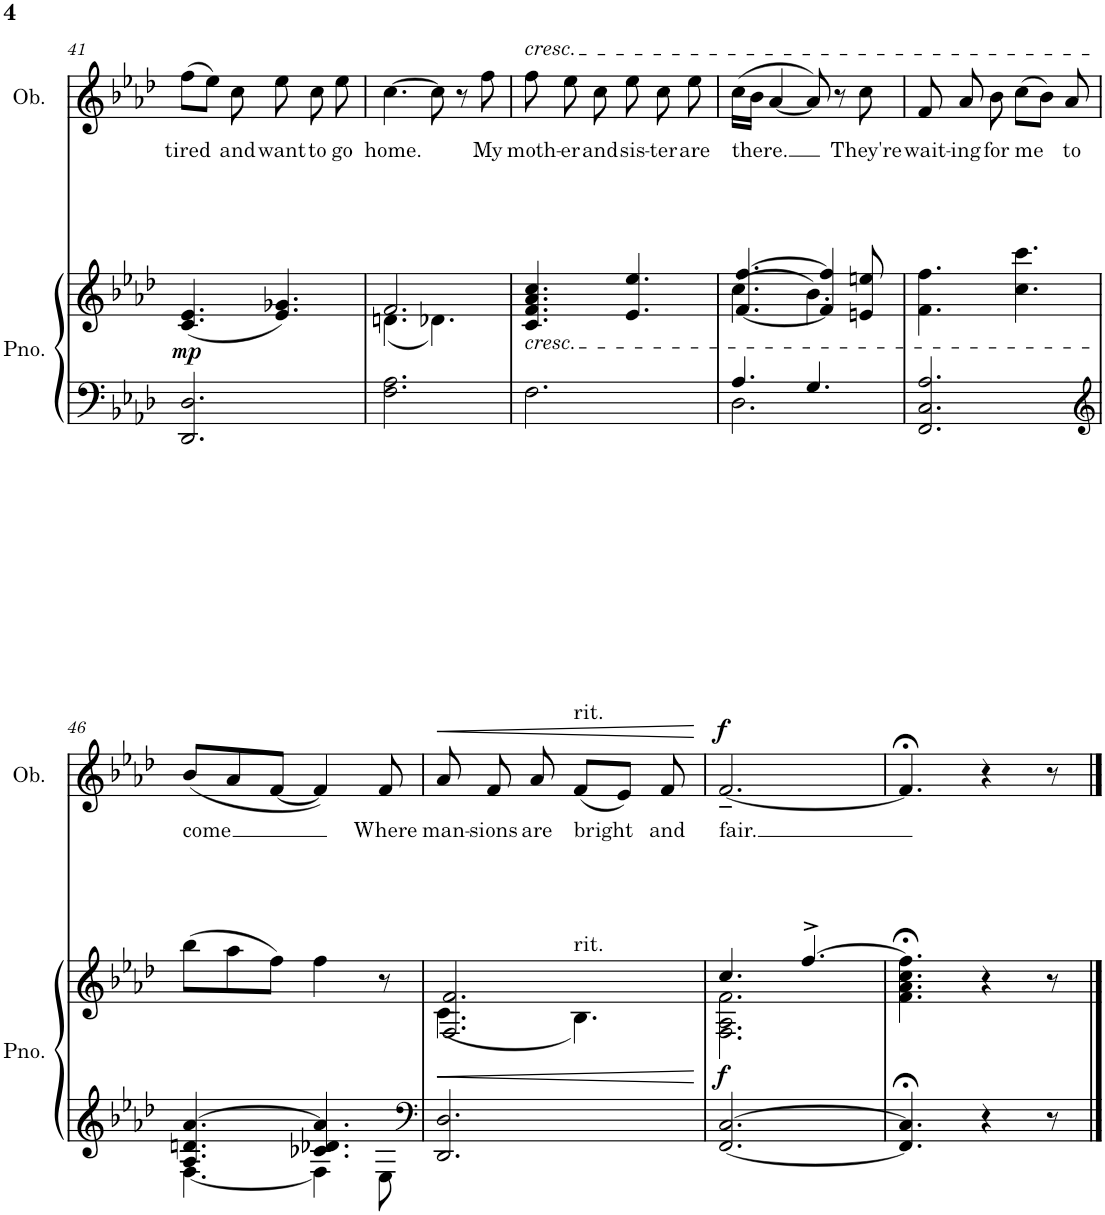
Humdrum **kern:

**kern	**kern	**dynam	**kern	**text	**dynam
*part2	*part2	*part2	*part1	*part1	*part1
*staff3	*staff2	*staff2/3	*staff1	*staff1	*staff1
*I"Piano	*	*	*I"Oboe	*	*
*I'Pno.	*	*	*I'Ob.	*	*
!!LO:PB:g=z
*clefF4	*clefG2	*	*clefG2	*	*
*k[b-e-a-d-]	*k[b-e-a-d-]	*	*k[b-e-a-d-]	*	*
*M6/8	*M6/8	*	*M6/8	*	*
=41	=41	=41	=41	=41	=41
!	!	!LO:DY:b	!	!LO:LY:b	!
2.DD-/ 2.D-/	(4.c/ 4.e-/	mp	(8ff\L	tired	.
.	.	.	8ee-\J)	.	.
!	!	!	!	!LO:LY:b	!
.	.	.	8cc\	and	.
!	!	!	!	!LO:LY:b	!
.	4.e-/ 4.g-X/)	.	8ee-\	want	.
!	!	!	!	!LO:LY:b	!
.	.	.	8cc\	to	.
!	!	!	!	!LO:LY:b	!
.	.	.	8ee-\	go	.
=42	=42	=42	=42	=42	=42
*	*^	*	*	*	*
!	!	!	!	!	!LO:LY:b	!
2.F\ 2.A-\	2.f/	(4.dn\	.	[4.cc\	home.	.
.	.	4.d-X\)	.	8cc\]	.	.
.	.	.	.	8r	.	.
!	!	!	!	!	!LO:LY:b	!
.	.	.	.	8ff\	My	.
*	*v	*v	*	*	*	*
=43	=43	=43	=43	=43	=43
!	!	!	!LO:TX:a:i:t=cresc.	!	!
!	!LO:TX:b:i:t=cresc.	!	!	!	!
!	!	!	!	!LO:LY:b	!
2.F\	4.c/ 4.f/ 4.a-/ 4.cc/	.	8ff\	moth-	.
!	!	!	!	!LO:LY:b	!
.	.	.	8ee-\	-er	.
!	!	!	!	!LO:LY:b	!
.	.	.	8cc\	and	.
!	!	!	!	!LO:LY:b	!
.	4.e-/ 4.ee-/	.	8ee-\	sis-	.
!	!	!	!	!LO:LY:b	!
.	.	.	8cc\	-ter	.
!	!	!	!	!LO:LY:b	!
.	.	.	8ee-\	are	.
=44	=44	=44	=44	=44	=44
*^	*^	*	*	*	*
!	!	!	!	!	!	!LO:LY:b	!
4.A-/	2.D-\	[<4.f/ [4.ff/	(>4.cc\	.	(16cc\LL	there.	.
.	.	.	.	.	16b-\JJ	.	.
.	.	.	.	.	[4a-/	.	.
4.G/	.	4f/] 4ff/]	4.b-\)	.	8a-/])	.	.
.	.	.	.	.	8r	.	.
!	!	!	!	!	!	!LO:LY:b	!
.	.	8en/ 8een/	.	.	8cc\	They're	.
*v	*v	*	*	*	*	*	*
*	*v	*v	*	*	*	*
=45	=45	=45	=45	=45	=45
!	!	!	!	!LO:LY:b	!
2.FF/ 2.C/ 2.A-/	4.f\ 4.ff\	.	8f/	wait-	.
!	!	!	!	!LO:LY:b	!
.	.	.	8a-/	-ing	.
!	!	!	!	!LO:LY:b	!
.	.	.	8b-\	for	.
!	!	!	!	!LO:LY:b	!
.	4.cc\ 4.ccc\	.	(8cc\L	me	.
.	.	.	8b-\J)	.	.
!	!	!	!	!LO:LY:b	!
.	.	.	8a-/	to	.
!!LO:LB:g=z
=46	=46	=46	=46	=46	=46
*clefG2	*	*	*	*	*
*^	*	*	*	*	*
!	!	!	!	!	!LO:LY:b	!
4.A-/ 4.dn/ [4.a-/	[4.F\	(8bb-\L	.	(8b-/L	come	.
.	.	8aa-\	.	8a-/	.	.
.	.	8ff\J)	.	[8f/J	.	.
4.c-X/ 4.d-X/ 4.a-/]	4F\]	4ff\	.	4f/])	.	.
!	!	!	!	!	!LO:LY:b	!
.	8E-\	8r	.	8f/	Where	.
*v	*v	*	*	*	*	*
=47	=47	=47	=47	=47	=47
*clefF4	*	*	*	*	*
*^	*	*	*	*	*
!	!	!	!LO:HP:b	!	!LO:LY:b	!LO:HP:b
*v	*v	*^	*	*	*	*
2.DD-/ 2.D-/	2.F/ 2.f/	(4.c\	<	8a-/	man-	<
!	!	!	!	!	!LO:LY:b	!
.	.	.	.	8f/	-sions	.
!	!	!	!	!	!LO:LY:b	!
.	.	.	.	8a-/	are	.
!	!	!	!	!LO:TX:a:t=rit.	!	!
!	!	!LO:TX:a:t=rit.	!	!	!	!
!	!	!	!	!	!LO:LY:b	!
.	.	4.B-\)	.	(8f/L	bright	.
.	.	.	.	8e-/J)	.	.
!	!	!	!	!	!LO:LY:b	!
.	.	.	.	8f/	and	.
*	*v	*v	*	*	*	*
.	.	[	.	.	[
=48	=48	=48	=48	=48	=48
*	*^	*	*	*	*
!	!	!	!LO:DY:b	!	!LO:LY:b	!LO:DY:a
[2.FF/ [2.C/	4.cc/	2.F\ 2.A-\ 2.f\	f	[2.f~/	fair.	f
.	[4.ff^/	.	.	.	.	.
*	*v	*v	*	*	*	*
=49	=49	=49	=49	=49	=49
4.FF/];< 4.C/];<	4.f\;< 4.a-\;< 4.cc\;< 4.ff\];<	.	4.f;</]	.	.
4r	4r	.	4r	.	.
8r	8r	.	8r	.	.
==	==	==	==	==	==
*-	*-	*-	*-	*-	*-
